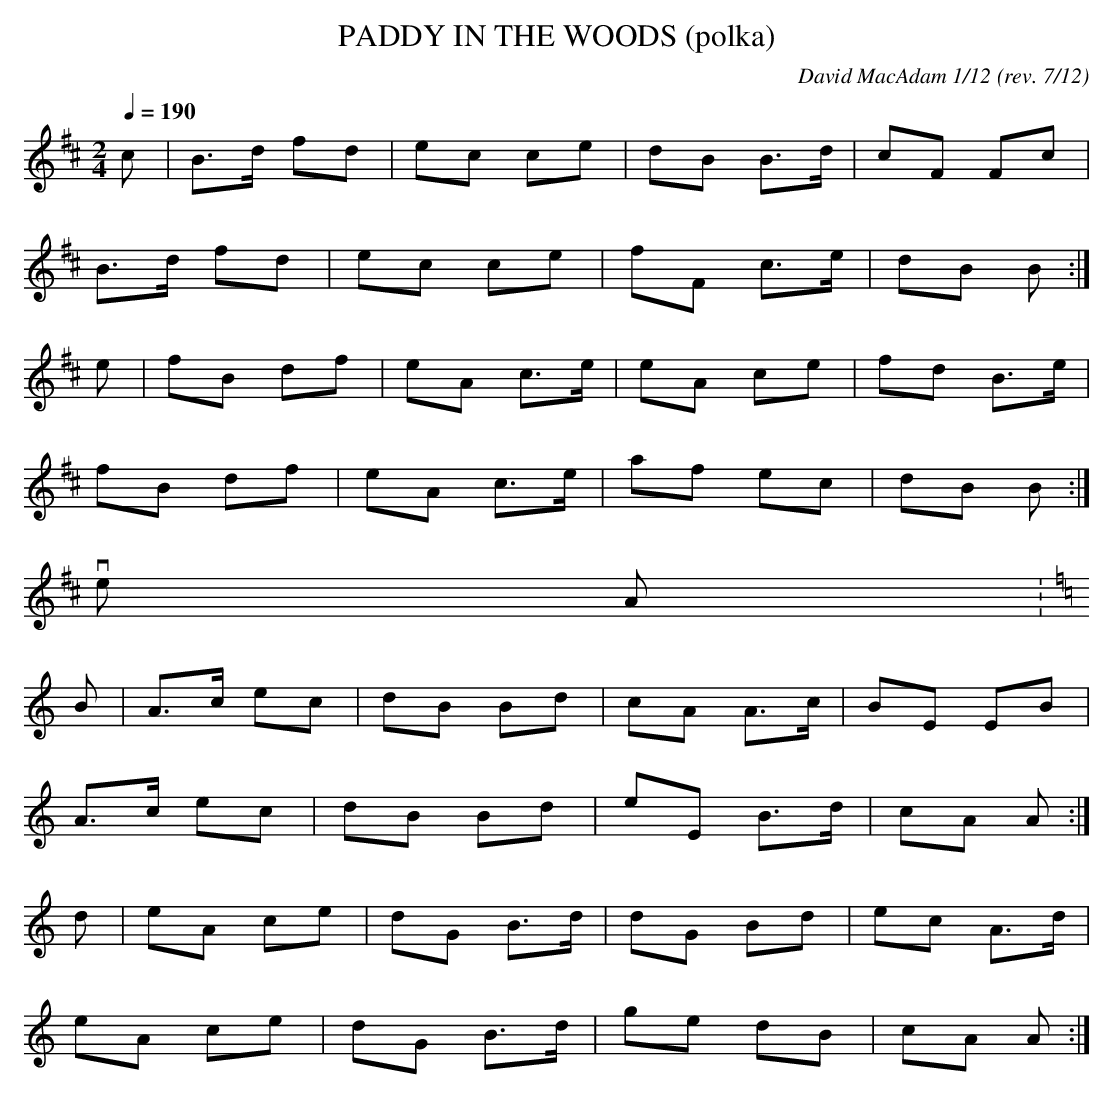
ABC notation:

X:1
T:PADDY IN THE WOODS (polka)
C:David MacAdam 1/12 (rev. 7/12)
Q:1/4=190
L:1/8
M:2/4
K:Bm
c |B>d fd|ec ce|dB B>d|cF Fc|
B>d fd|ec ce|fF c>e|dB B :|
e|fB df|eA c>e|eA ce|fd B>e |
fB df|eA c>e|af ec |dB B :|
version in Am:
K:Am
B |A>c ec|dB Bd|cA A>c|BE EB|
A>c ec|dB Bd|eE B>d|cA A :|
d|eA ce|dG B>d|dG Bd|ec A>d |
eA ce|dG B>d|ge dB |cA A :|
